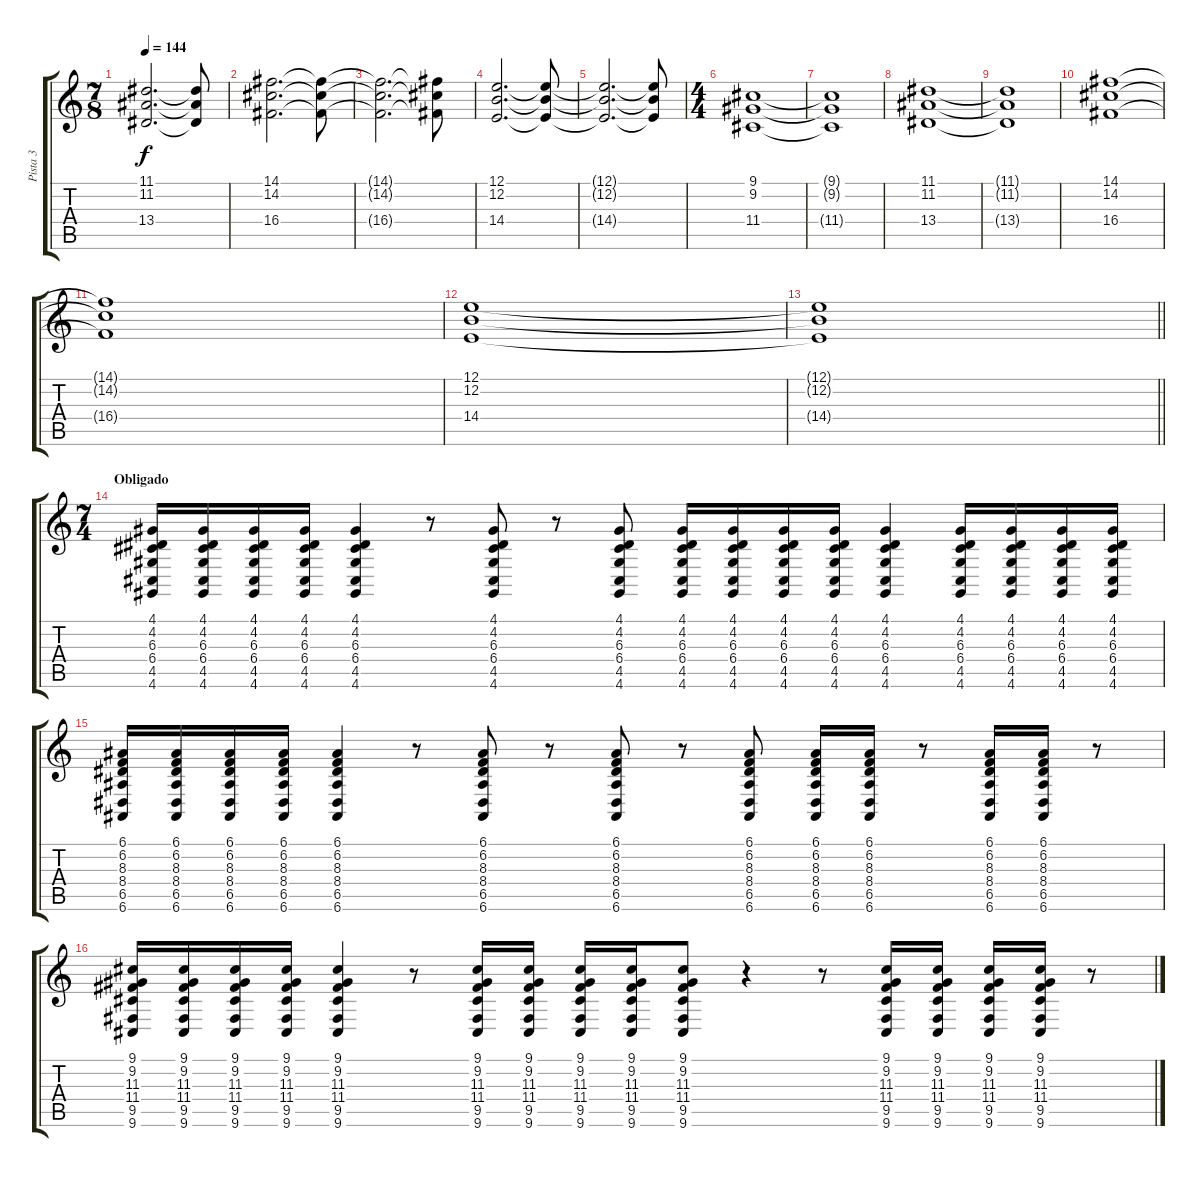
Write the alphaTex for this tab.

\track ("Pista 3" "Pista 3") {instrument synthstrings1}
\staff {score tabs}
\tuning (E4 B3 G3 D3 A2 E2) {hide}
\ts (7 8)
\tempo 144
\clef g2
\ks c
(11.1{t} 11.2{t} 13.4{t}).2{d dy f} (11.1{t} 11.2{t} 13.4{t}).8 |
(14.1 14.2 16.4).2{d} (14.1{t} 14.2{t} 16.4{t}).8 |
(14.1{t} 14.2{t} 16.4{t}).2{d} (14.1{t} 14.2{t} 16.4{t}).8 |
(12.1 12.2 14.4).2{d} (12.1{t} 12.2{t} 14.4{t}).8 |
(12.1{t} 12.2{t} 14.4{t}).2{d} (12.1{t} 12.2{t} 14.4{t}).8 |
\ts (4 4)
(9.1 9.2 11.4).1 |
(9.1{t} 9.2{t} 11.4{t}).1 |
(11.1 11.2 13.4).1 |
(11.1{t} 11.2{t} 13.4{t}).1 |
(14.1 14.2 16.4).1 |
(14.1{t} 14.2{t} 16.4{t}).1 |
(12.1 12.2 14.4).1 |
\barLineRight lightlight
(12.1{t} 12.2{t} 14.4{t}).1 |
\ts (7 4)
\section ("" "Obligado")
(4.1 4.2 6.3 6.4 4.5 4.6).16 (4.1 4.2 6.3 6.4 4.5 4.6).16 (4.1 4.2 6.3 6.4 4.5 4.6).16 (4.1 4.2 6.3 6.4 4.5 4.6).16 (4.1 4.2 6.3 6.4 4.5 4.6).4 r.8 (4.1 4.2 6.3 6.4 4.5 4.6).8 r.8 (4.1 4.2 6.3 6.4 4.5 4.6).8 (4.1 4.2 6.3 6.4 4.5 4.6).16 (4.1 4.2 6.3 6.4 4.5 4.6).16 (4.1 4.2 6.3 6.4 4.5 4.6).16 (4.1 4.2 6.3 6.4 4.5 4.6).16 (4.1 4.2 6.3 6.4 4.5 4.6).4 (4.1 4.2 6.3 6.4 4.5 4.6).16 (4.1 4.2 6.3 6.4 4.5 4.6).16 (4.1 4.2 6.3 6.4 4.5 4.6).16 (4.1 4.2 6.3 6.4 4.5 4.6).16 |
(6.1 6.2 8.3 8.4 6.5 6.6).16 (6.1 6.2 8.3 8.4 6.5 6.6).16 (6.1 6.2 8.3 8.4 6.5 6.6).16 (6.1 6.2 8.3 8.4 6.5 6.6).16 (6.1 6.2 8.3 8.4 6.5 6.6).4 r.8 (6.1 6.2 8.3 8.4 6.5 6.6).8 r.8 (6.1 6.2 8.3 8.4 6.5 6.6).8 r.8 (6.1 6.2 8.3 8.4 6.5 6.6).8 (6.1 6.2 8.3 8.4 6.5 6.6).16 (6.1 6.2 8.3 8.4 6.5 6.6).16 r.8 (6.1 6.2 8.3 8.4 6.5 6.6).16 (6.1 6.2 8.3 8.4 6.5 6.6).16 r.8 |
(9.1 9.2 11.3 11.4 9.5 9.6).16 (9.1 9.2 11.3 11.4 9.5 9.6).16 (9.1 9.2 11.3 11.4 9.5 9.6).16 (9.1 9.2 11.3 11.4 9.5 9.6).16 (9.1 9.2 11.3 11.4 9.5 9.6).4 r.8 (9.1 9.2 11.3 11.4 9.5 9.6).16 (9.1 9.2 11.3 11.4 9.5 9.6).16 (9.1 9.2 11.3 11.4 9.5 9.6).16 (9.1 9.2 11.3 11.4 9.5 9.6).16 (9.1 9.2 11.3 11.4 9.5 9.6).8 r.4 r.8 (9.1 9.2 11.3 11.4 9.5 9.6).16 (9.1 9.2 11.3 11.4 9.5 9.6).16 (9.1 9.2 11.3 11.4 9.5 9.6).16 (9.1 9.2 11.3 11.4 9.5 9.6).16 r.8
